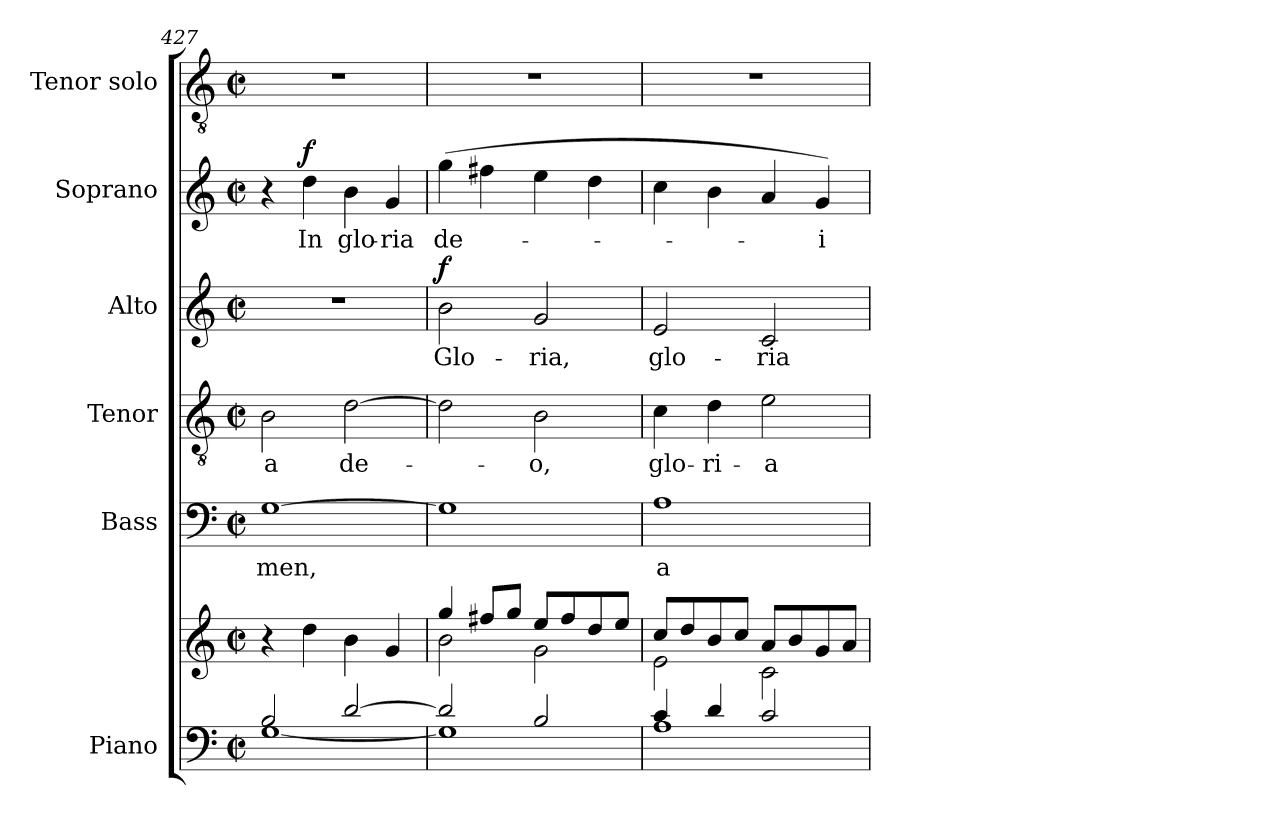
**kern	**kern	**kern	**text	**kern	**text	**kern	**text	**dynam	**kern	**text	**dynam	**kern
*part6	*part6	*part5	*part5	*part4	*part4	*part3	*part3	*part3	*part2	*part2	*part2	*part1
*staff7	*staff6	*staff5	*staff5	*staff4	*staff4	*staff3	*staff3	*staff3	*staff2	*staff2	*staff2	*staff1
*I"Piano	*	*I"Bass	*	*I"Tenor	*	*I"Alto	*	*	*I"Soprano	*	*	*I"Tenor solo
*I'Pno.	*	*I'B.	*	*I'T.	*	*I'A.	*	*	*I'S.	*	*	*I'T.s
*clefF4	*clefG2	*clefF4	*	*clefGv2	*	*clefG2	*	*	*clefG2	*	*	*clefGv2
*k[]	*k[]	*k[]	*	*k[]	*	*k[]	*	*	*k[]	*	*	*k[]
*M2/2	*M2/2	*M2/2	*	*M2/2	*	*M2/2	*	*	*M2/2	*	*	*M2/2
*met(c|)	*met(c|)	*met(c|)	*	*met(c|)	*	*met(c|)	*	*	*met(c|)	*	*	*met(c|)
=427	=427	=427	=427	=427	=427	=427	=427	=427	=427	=427	=427	=427
*^	*	*	*	*	*	*	*	*	*	*	*	*
!	!	!	!	!LO:LY:b	!	!LO:LY:b	!	!	!	!	!	!	!
2B/	[1G	4r	[1G	-men,	2B\	-a	1r	.	.	4r	.	.	1r
!	!	!	!	!	!	!	!	!	!	!	!LO:LY:b	!LO:DY:a	!
.	.	4dd\	.	.	.	.	.	.	.	4dd\	In	f	.
!	!	!	!	!	!	!LO:LY:b	!	!	!	!	!LO:LY:b	!	!
[2d/	.	4b\	.	.	[2d\	de-	.	.	.	4b\	glo-	.	.
!	!	!	!	!	!	!	!	!	!	!	!LO:LY:b	!	!
.	.	4g/	.	.	.	.	.	.	.	4g/	-ria	.	.
!!LO:LB:g=z
=428	=428	=428	=428	=428	=428	=428	=428	=428	=428	=428	=428	=428	=428
*	*	*^	*	*	*	*	*	*	*	*	*	*	*
!	!	!	!	!	!	!	!	!	!LO:LY:b	!LO:DY:a	!	!LO:LY:b	!	!
2d/]	1G]	4gg/	2b\	1G]	.	2d\]	.	2b\	Glo-	f	(>4gg\	de-	.	1r
.	.	8ff#X/L	.	.	.	.	.	.	.	.	4ff#X\	.	.	.
.	.	8gg/J	.	.	.	.	.	.	.	.	.	.	.	.
!	!	!	!	!	!	!	!LO:LY:b	!	!LO:LY:b	!	!	!	!	!
2B/	.	8ee/L	2g\	.	.	2B\	-o,	2g/	-ria,	.	4ee\	.	.	.
.	.	8ff#/	.	.	.	.	.	.	.	.	.	.	.	.
.	.	8dd/	.	.	.	.	.	.	.	.	4dd\	.	.	.
.	.	8ee/J	.	.	.	.	.	.	.	.	.	.	.	.
=429	=429	=429	=429	=429	=429	=429	=429	=429	=429	=429	=429	=429	=429	=429
!	!	!	!	!	!LO:LY:b	!	!LO:LY:b	!	!LO:LY:b	!	!	!	!	!
4c/	1A	8cc/L	2e\	1A	a-	4c\	glo-	2e/	glo-	.	4cc\	.	.	1r
.	.	8dd/	.	.	.	.	.	.	.	.	.	.	.	.
!	!	!	!	!	!	!	!LO:LY:b	!	!	!	!	!	!	!
4d/	.	8b/	.	.	.	4d\	-ri-	.	.	.	4b\	.	.	.
.	.	8cc/J	.	.	.	.	.	.	.	.	.	.	.	.
!	!	!	!	!	!	!	!LO:LY:b	!	!LO:LY:b	!	!	!	!	!
2c/	.	8a/L	2c\	.	.	2e\	-a	2c/	-ria	.	4a/	.	.	.
.	.	8b/	.	.	.	.	.	.	.	.	.	.	.	.
!	!	!	!	!	!	!	!	!	!	!	!	!LO:LY:b	!	!
.	.	8g/	.	.	.	.	.	.	.	.	4g/)	-i	.	.
.	.	8a/J	.	.	.	.	.	.	.	.	.	.	.	.
*v	*v	*	*	*	*	*	*	*	*	*	*	*	*	*
*	*v	*v	*	*	*	*	*	*	*	*	*	*	*
=	=	=	=	=	=	=	=	=	=	=	=	=
*-	*-	*-	*-	*-	*-	*-	*-	*-	*-	*-	*-	*-
